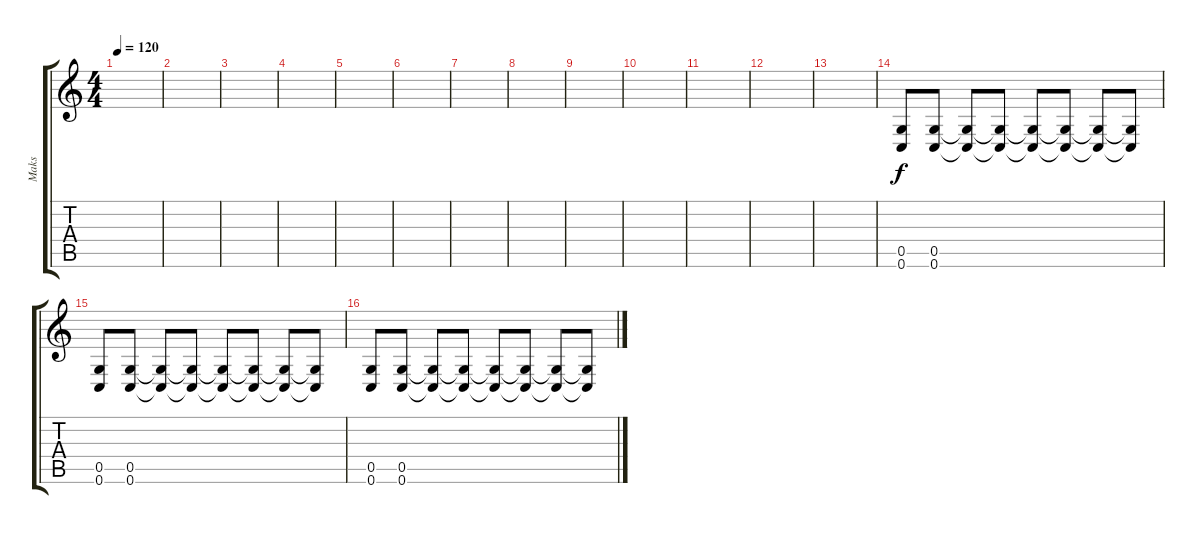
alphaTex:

\track ("Maks" "Maks") {instrument distortionguitar}
\staff {score tabs}
\tuning (D4 A3 F3 C3 G2 C2) {hide}
\ts (4 4)
\tempo 120
\clef g2
\ks c
|
|
|
|
|
|
|
|
|
|
|
|
|
(0.5 0.6).8 (0.5 0.6).8 (0.5{t} 0.6{t}).8 (0.5{t} 0.6{t}).8 (0.5{t} 0.6{t}).8 (0.5{t} 0.6{t}).8 (0.5{t} 0.6{t}).8 (0.5{t} 0.6{t}).8 |
(0.5 0.6).8 (0.5 0.6).8 (0.5{t} 0.6{t}).8 (0.5{t} 0.6{t}).8 (0.5{t} 0.6{t}).8 (0.5{t} 0.6{t}).8 (0.5{t} 0.6{t}).8 (0.5{t} 0.6{t}).8 |
(0.5 0.6).8 (0.5 0.6).8 (0.5{t} 0.6{t}).8 (0.5{t} 0.6{t}).8 (0.5{t} 0.6{t}).8 (0.5{t} 0.6{t}).8 (0.5{t} 0.6{t}).8 (0.5{t} 0.6{t}).8
